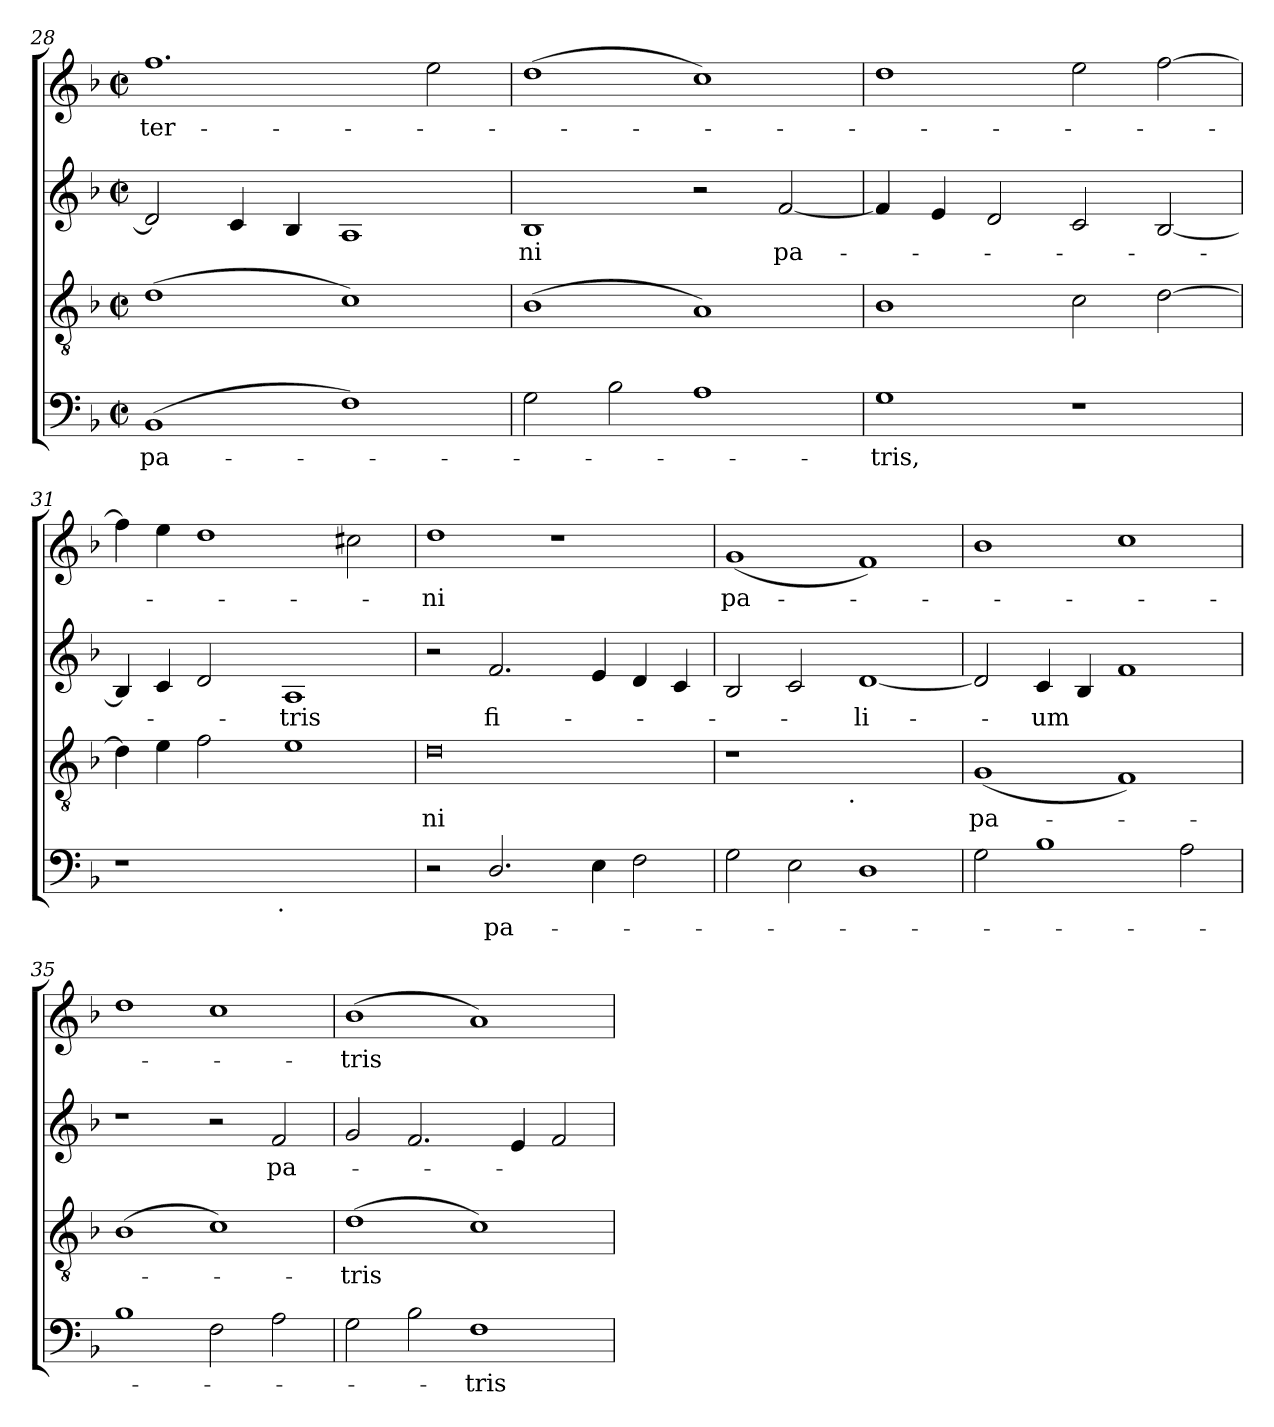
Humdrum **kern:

**kern	**text	**kern	**text	**kern	**text	**kern	**text
*part4	*part4	*part3	*part3	*part2	*part2	*part1	*part1
*staff4	*staff4	*staff3	*staff3	*staff2	*staff2	*staff1	*staff1
*clefF4	*	*clefGv2	*	*clefG2	*	*clefG2	*
*k[b-]	*	*k[b-]	*	*k[b-]	*	*k[b-]	*
*F:	*	*F:	*	*F:	*	*F:	*
*M2/2	*	*M2/2	*	*M2/2	*	*M2/2	*
*met(c|)	*	*met(c|)	*	*met(c|)	*	*met(c|)	*
=28	=28	=28	=28	=28	=28	=28	=28
!	!LO:LY:b	!	!	!	!	!	!LO:LY:b
(>1BB-	pa-	(>1d	.	2d/]	.	1.ff	-ter-
.	.	.	.	4c/	.	.	.
.	.	.	.	4B-/	.	.	.
1F)	.	1c)	.	1A	.	.	.
.	.	.	.	.	.	2ee\	.
=29	=29	=29	=29	=29	=29	=29	=29
!	!	!	!	!	!LO:LY:b	!	!
2G\	.	(>1B-	.	1B-	-ni	(>1dd	.
2B-\	.	.	.	.	.	.	.
1A	.	1A)	.	2r	.	1cc)	.
!	!	!	!	!	!LO:LY:b	!	!
.	.	.	.	[>2f/	pa-	.	.
!!LO:PB:g=z
=30	=30	=30	=30	=30	=30	=30	=30
!	!LO:LY:b	!	!	!	!	!	!
1G	-tris,	1B-	.	4f/]	.	1dd	.
.	.	.	.	4e/	.	.	.
.	.	.	.	2d/	.	.	.
1r	.	2c\	.	2c/	.	2ee\	.
.	.	[>2d\	.	[<2B-/	.	[>2ff\	.
=31	=31	=31	=31	=31	=31	=31	=31
*^	*	*	*	*	*	*	*
1r	2ryy	.	4d\]	.	4B-/]	.	4ff\]	.
.	.	.	4e\	.	4c/	.	4ee\	.
.	4ryy	.	2f\	.	2d/	.	1dd	.
.	8...ryy	.	.	.	.	.	.	.
!	!LO:TX:b:t=.	!	!	!	!	!	!	!
.	1ryy	.	.	.	.	.	.	.
!	!	!	!	!	!	!LO:LY:b	!	!
1ryy	.	.	1e	.	1A	-tris	.	.
.	.	.	.	.	.	.	2cc#\	.
.	64ryy	.	.	.	.	.	.	.
=32	=32	=32	=32	=32	=32	=32	=32	=32
!	!	!	!	!LO:LY:b:rj	!	!	!	!LO:LY:b
*v	*v	*	*	*	*	*	*	*
2r	.	0d	-ni	2r	.	1dd	-ni
!	!LO:LY:b	!	!	!	!LO:LY:b	!	!
2.D/	pa-	.	.	2.f/	fi-	.	.
.	.	.	.	.	.	1r	.
4E\	.	.	.	4e/	.	.	.
2F\	.	.	.	4d/	.	.	.
.	.	.	.	4c/	.	.	.
=33	=33	=33	=33	=33	=33	=33	=33
!	!	!	!	!	!	!	!LO:LY:b
*	*	*^	*	*	*	*	*
2G\	.	1r	2ryy	.	2B-/	.	(>1g	pa-
2E\	.	.	4...ryy	.	2c/	.	.	.
!	!	!	!LO:TX:b:t=.	!	!	!	!	!
.	.	.	1ryy	.	.	.	.	.
!	!	!	!	!	!	!LO:LY:b:rj	!	!
1D	.	1ryy	.	.	[<1d	-li-	1f)	.
.	.	.	32ryy	.	.	.	.	.
!!LO:LB:g=z
=34	=34	=34	=34	=34	=34	=34	=34	=34
!	!	!	!	!LO:LY:b	!	!	!	!
*	*	*v	*v	*	*	*	*	*
2G\	.	(>1G	pa-	2d/]	.	1b-	.
!	!	!	!	!	!LO:LY:b	!	!
1B-	.	.	.	4c/	-um	.	.
.	.	.	.	4B-/	.	.	.
.	.	1F)	.	1f	.	1cc	.
2A\	.	.	.	.	.	.	.
=35	=35	=35	=35	=35	=35	=35	=35
1B-	.	(>1B-	.	1r	.	1dd	.
2F\	.	1c)	.	2r	.	1cc	.
!	!	!	!	!	!LO:LY:b	!	!
2A\	.	.	.	2f/	pa-	.	.
=36	=36	=36	=36	=36	=36	=36	=36
!	!	!	!LO:LY:b	!	!	!	!LO:LY:b
2G\	.	(>1d	-tris	2g/	.	(>1b-	-tris
2B-\	.	.	.	2.f/	.	.	.
!	!LO:LY:b	!	!	!	!	!	!
1F	-tris	1c)	.	.	.	1a)	.
.	.	.	.	4e/	.	.	.
.	.	.	.	2f/	.	.	.
=	=	=	=	=	=	=	=
*-	*-	*-	*-	*-	*-	*-	*-
